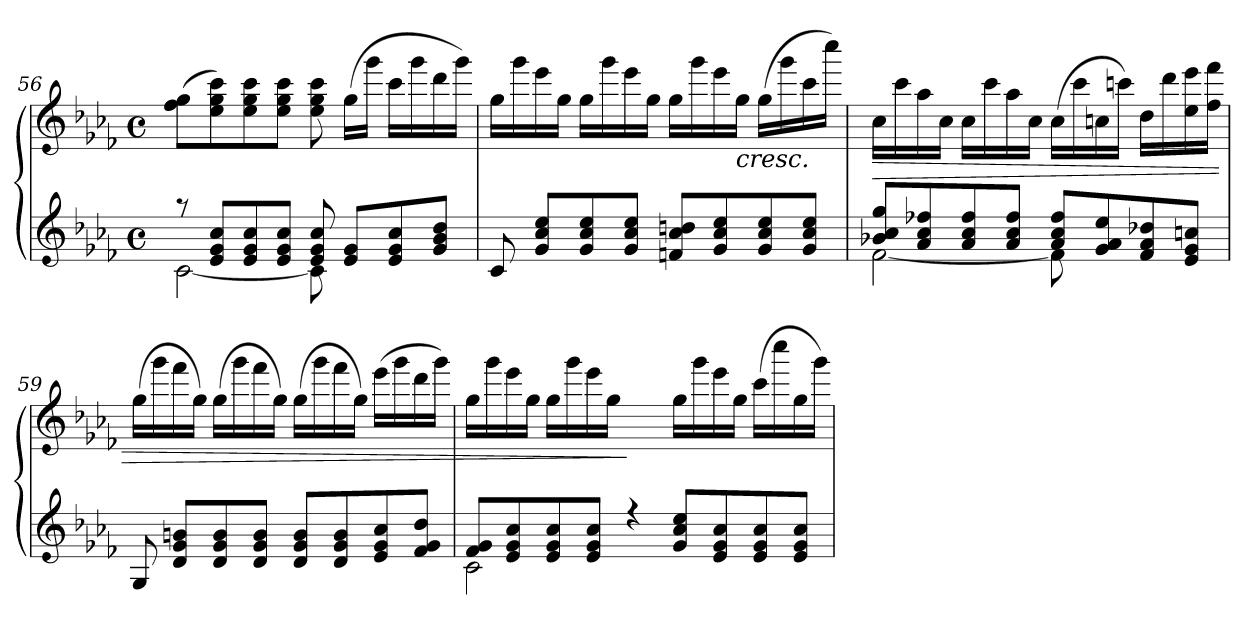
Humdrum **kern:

**kern	**kern	**dynam
*part1	*part1	*part1
*staff2	*staff1	*staff1/2
!!LO:LB:g=z
*clefG3	*clefG3	*
*k[b-e-a-d-]	*k[b-e-a-d-]	*
*M4/4	*M4/4	*
*met(c)	*met(c)	*
=56	=56	=56
*^	*	*
8rff	[<2A-\	(>8dd-\ 8ee-\L	.
8c/ 8e-/ 8a-/L	.	8cc\ 8ee-\ 8aa-\)	.
8c/ 8e-/ 8a-/	.	8cc\ 8ee-\ 8aa-\	.
8c/ 8e-/ 8a-/J	.	8cc\ 8ee-\ 8aa-\J	.
8c/ 8e-/ 8a-/	8A-\]	8cc\ 8ee-\ 8aa-\	.
8c/ 8e-/L	4.ryy	(>16ee-\LL	.
.	.	16eee-\JJ	.
8c/ 8e-/ 8a-/	.	16aa-\LL	.
.	.	16eee-\	.
8e-/ 8g/ 8b-/J	.	16bb-\	.
.	.	16eee-\JJ)	.
*v	*v	*	*
=57	=57	=57
8A-/	16ee-\LL	.
.	16eee-\	.
8e-/ 8a-/ 8cc/L	16ccc\	.
.	16ee-\JJ	.
8e-/ 8a-/ 8cc/	16ee-\LL	.
.	16eee-\	.
8e-/ 8a-/ 8cc/J	16ccc\	.
.	16ee-\JJ	.
8dn/ 8a-/ 8bn/L	16ee-\LL	.
.	16eee-\	.
8e-/ 8a-/ 8cc/	16ccc\	.
!	!	!LO:HP:b
.	16ee-\JJ	<
8e-/ 8a-/ 8cc/	(>16ee-\LL	.
.	16eee-\	.
8e-/ 8a-/ 8cc/J	16aa-\	.
.	16aaa-\JJ)	.
=58	=58	=58
*^	*	*
!	!	!	!LO:HP:b
8g-X/ 8a-/ 8ee-/L	[<2d-\	16a-\LL	>
.	.	16aa-\	.
8f/ 8a-/ 8dd-X/	.	16ff\	[
.	.	16a-\JJ	.
8f/ 8a-/ 8dd-/	.	16a-\LL	.
.	.	16aa-\	.
8f/ 8a-/ 8dd-/J	.	16ff\	.
.	.	16a-\JJ	.
8f/ 8a-/ 8dd-/L	8d-\]	(>16a-\LL	.
.	.	16aa-\	.
8e-/ 8f/ 8cc/	4.ryy	16an\	.
.	.	16aan\JJ)	.
8d-/ 8f/ 8b-X/	.	16b-\LL	.
.	.	16bb-\	.
8c/ 8e-/ 8a/J	.	16cc\ 16ccc\	.
.	.	16dd-\ 16ddd-\JJ	.
*v	*v	*	*
!!LO:LB:g=z
=59	=59	=59
8E-/	(>16ee-\LL	.
.	16eee-\	.
8B-/ 8e-/ 8gn/L	16ddd-\	.
.	16ee-\JJ)	.
8B-/ 8e-/ 8g/	(>16ee-\LL	.
.	16eee-\	.
8B-/ 8e-/ 8g/J	16ddd-\	.
.	16ee-\JJ)	.
8B-/ 8e-/ 8g/L	(>16ee-\LL	.
.	16eee-\	.
8B-/ 8e-/ 8g/	16ddd-\	.
.	16ee-\JJ)	.
8c/ 8e-/ 8a-/	(>16ccc\LL	.
.	16eee-\	.
8d-/ 8e-/ 8b-/J	16bb-\	.
.	16eee-\JJ)	.
=60	=60	=60
*^	*	*
8d-/ 8e-/L	2A-\	16ee-\LL	.
.	.	16eee-\	.
8c/ 8e-/ 8a-/	.	16ccc\	.
.	.	16ee-\JJ	.
8c/ 8e-/ 8a-/	.	16ee-\LL	.
.	.	16eee-\	.
8c/ 8e-/ 8a-/J	.	16ccc\	.
.	.	16ee-\JJ	.
4rcc	2.ryy	4ryy	]
8e-/ 8a-/ 8cc/L	.	16ee-\LL	.
.	.	16eee-\	.
8c/ 8e-/ 8a-/	.	16ccc\	.
.	.	16ee-\JJ	.
8c/ 8e-/ 8a-/	.	(>16aa-\LL	.
.	.	16aaa-\	.
8c/ 8e-/ 8a-/J	.	16ee-\	.
.	.	16eee-\JJ)	.
*v	*v	*	*
=	=	=
*-	*-	*-
